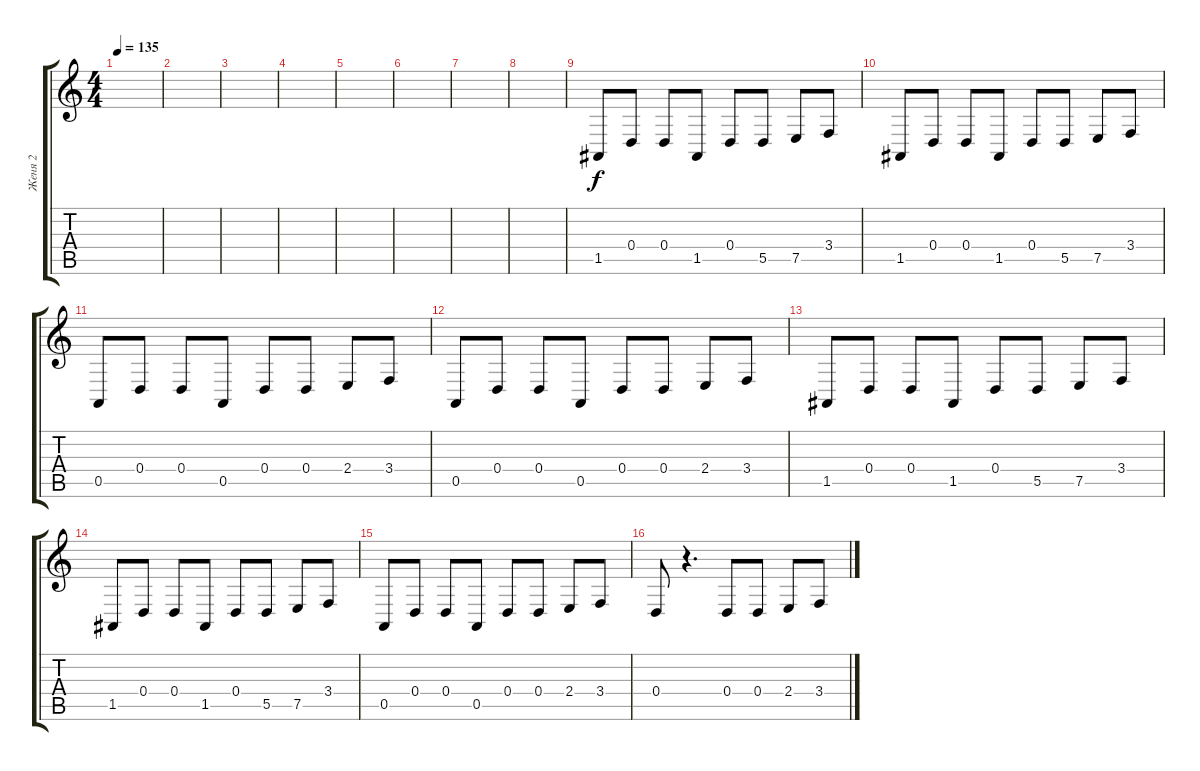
\track ("Женя 2" "Женя 2") {instrument lead1square}
\staff {score tabs}
\tuning (E4 B3 G3 D3 A2 E2) {hide}
\ts (4 4)
\tempo 135
\clef g2
\ks c
|
|
|
|
|
|
|
|
1.5.8 0.4.8 0.4.8 1.5.8 0.4.8 5.5.8 7.5.8 3.4.8 |
1.5.8 0.4.8 0.4.8 1.5.8 0.4.8 5.5.8 7.5.8 3.4.8 |
0.5.8 0.4.8 0.4.8 0.5.8 0.4.8 0.4.8 2.4.8 3.4.8 |
0.5.8 0.4.8 0.4.8 0.5.8 0.4.8 0.4.8 2.4.8 3.4.8 |
1.5.8 0.4.8 0.4.8 1.5.8 0.4.8 5.5.8 7.5.8 3.4.8 |
1.5.8 0.4.8 0.4.8 1.5.8 0.4.8 5.5.8 7.5.8 3.4.8 |
0.5.8 0.4.8 0.4.8 0.5.8 0.4.8 0.4.8 2.4.8 3.4.8 |
0.4.8 r.4{d} 0.4.8 0.4.8 2.4.8 3.4.8
